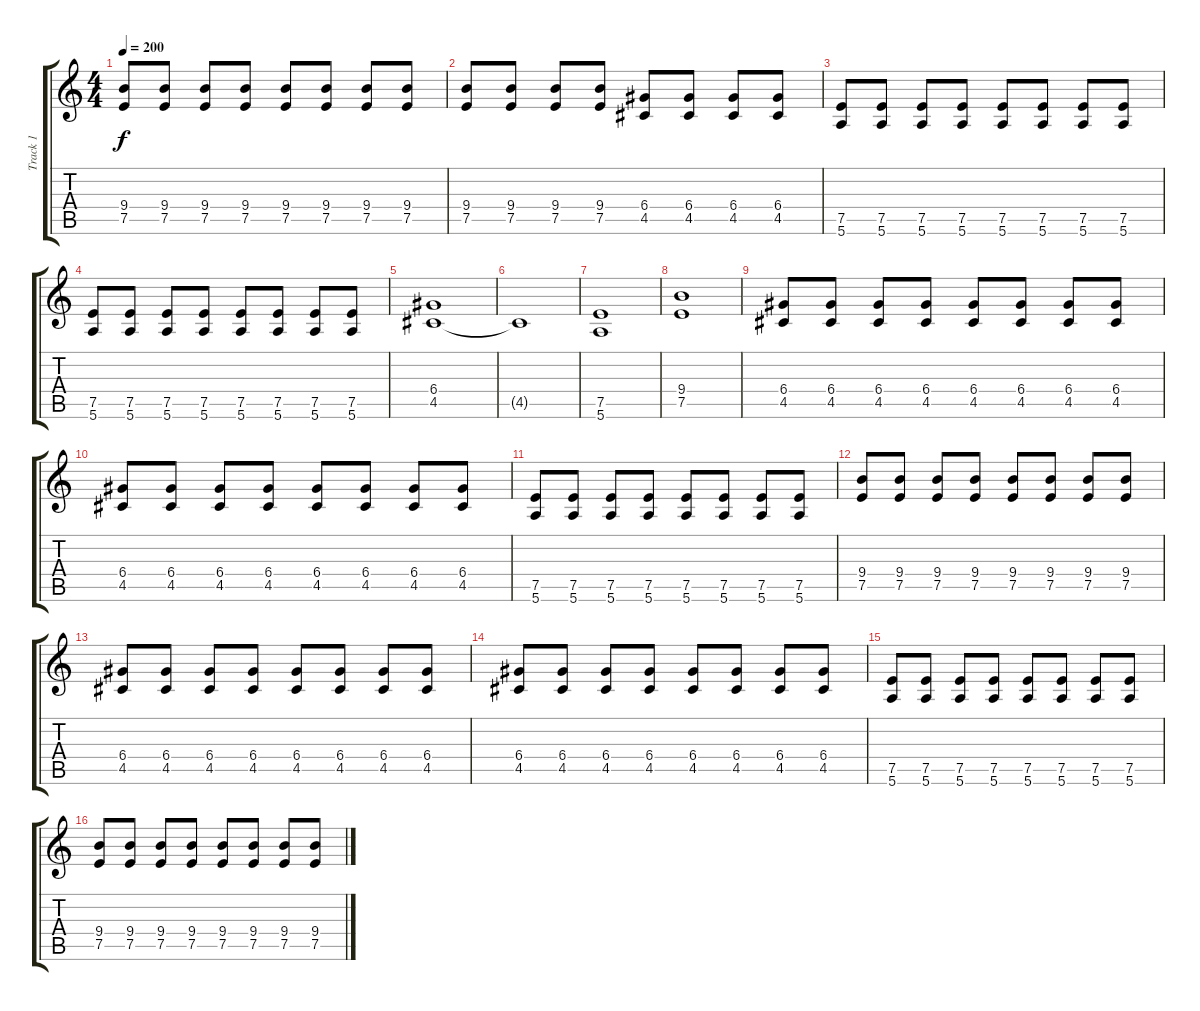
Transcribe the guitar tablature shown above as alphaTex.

\track ("Track 1" "Track 1") {instrument distortionguitar}
\staff {score tabs}
\tuning (E4 B3 G3 D3 A2 E2) {hide}
\ts (4 4)
\tempo 200
\clef g2
\ks c
(9.4 7.5).8{dy f} (9.4 7.5).8 (9.4 7.5).8 (9.4 7.5).8 (9.4 7.5).8 (9.4 7.5).8 (9.4 7.5).8 (9.4 7.5).8 |
(9.4 7.5).8 (9.4 7.5).8 (9.4 7.5).8 (9.4 7.5).8 (6.4 4.5).8 (6.4 4.5).8 (6.4 4.5).8 (6.4 4.5).8 |
(7.5 5.6).8 (7.5 5.6).8 (7.5 5.6).8 (7.5 5.6).8 (7.5 5.6).8 (7.5 5.6).8 (7.5 5.6).8 (7.5 5.6).8 |
(7.5 5.6).8 (7.5 5.6).8 (7.5 5.6).8 (7.5 5.6).8 (7.5 5.6).8 (7.5 5.6).8 (7.5 5.6).8 (7.5 5.6).8 |
(6.4 4.5).1 |
4.5{t}.1 |
(7.5 5.6).1 |
(9.4 7.5).1 |
(6.4 4.5).8 (6.4 4.5).8 (6.4 4.5).8 (6.4 4.5).8 (6.4 4.5).8 (6.4 4.5).8 (6.4 4.5).8 (6.4 4.5).8 |
(6.4 4.5).8 (6.4 4.5).8 (6.4 4.5).8 (6.4 4.5).8 (6.4 4.5).8 (6.4 4.5).8 (6.4 4.5).8 (6.4 4.5).8 |
(7.5 5.6).8 (7.5 5.6).8 (7.5 5.6).8 (7.5 5.6).8 (7.5 5.6).8 (7.5 5.6).8 (7.5 5.6).8 (7.5 5.6).8 |
(9.4 7.5).8 (9.4 7.5).8 (9.4 7.5).8 (9.4 7.5).8 (9.4 7.5).8 (9.4 7.5).8 (9.4 7.5).8 (9.4 7.5).8 |
(6.4 4.5).8 (6.4 4.5).8 (6.4 4.5).8 (6.4 4.5).8 (6.4 4.5).8 (6.4 4.5).8 (6.4 4.5).8 (6.4 4.5).8 |
(6.4 4.5).8 (6.4 4.5).8 (6.4 4.5).8 (6.4 4.5).8 (6.4 4.5).8 (6.4 4.5).8 (6.4 4.5).8 (6.4 4.5).8 |
(7.5 5.6).8 (7.5 5.6).8 (7.5 5.6).8 (7.5 5.6).8 (7.5 5.6).8 (7.5 5.6).8 (7.5 5.6).8 (7.5 5.6).8 |
(9.4 7.5).8 (9.4 7.5).8 (9.4 7.5).8 (9.4 7.5).8 (9.4 7.5).8 (9.4 7.5).8 (9.4 7.5).8 (9.4 7.5).8
